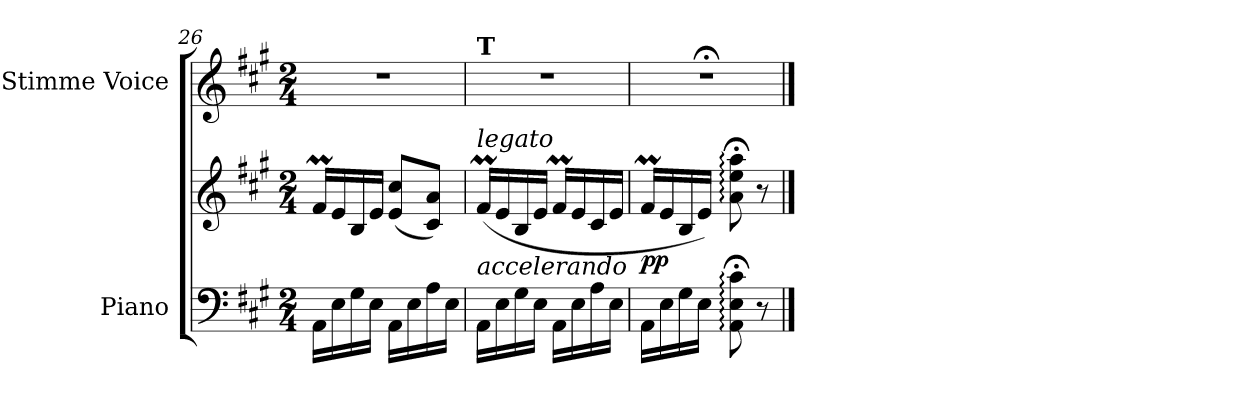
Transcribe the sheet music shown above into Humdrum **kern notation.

**kern	**kern	**dynam	**kern
*part2	*part2	*part2	*part1
*staff3	*staff2	*staff2/3	*staff1
*I"Piano	*	*	*I"Stimme Voice
*I'Pno	*	*	*
*clefF4	*clefG2	*	*clefG2
*k[f#c#g#]	*k[f#c#g#]	*	*k[f#c#g#]
*M2/4	*M2/4	*	*M2/4
=26	=26	=26	=26
16AA\LL	16f#M/LL	.	2r
16E\	16e/	.	.
16G#\	16B/	.	.
16E\JJ	16e/JJ	.	.
16AA\LL	(<8e/ 8cc#/L	.	.
16E\	.	.	.
16A\	8c#/ 8a/J)	.	.
16E\JJ	.	.	.
=27	=27	=27	=27
!	!	!	!LO:TX:a:B:t=T
!	!LO:TX:a:i:t=legato	!	!
!	!LO:TX:b:i:t=accelerando	!	!
16AA\LL	(>16f#M/LL	.	2r
16E\	16e/	.	.
16G#\	16B/	.	.
16E\JJ	16e/JJ	.	.
16AA\LL	16f#M/LL	.	.
16E\	16e/	.	.
16A\	16c#/	.	.
16E\JJ	16e/JJ	.	.
=28	=28	=28	=28
!	!	!LO:DY:b	!
16AA\LL	16f#M/LL	pp	2r;<
16E\	16e/	.	.
16G#\	16B/	.	.
16E\JJ	16e/JJ)	.	.
8AA\;<: 8E\;<: 8c#\;<:	8a\;<: 8ee\;<: 8aa\;<:	.	.
8r	8r	.	.
==	==	==	==
*-	*-	*-	*-
